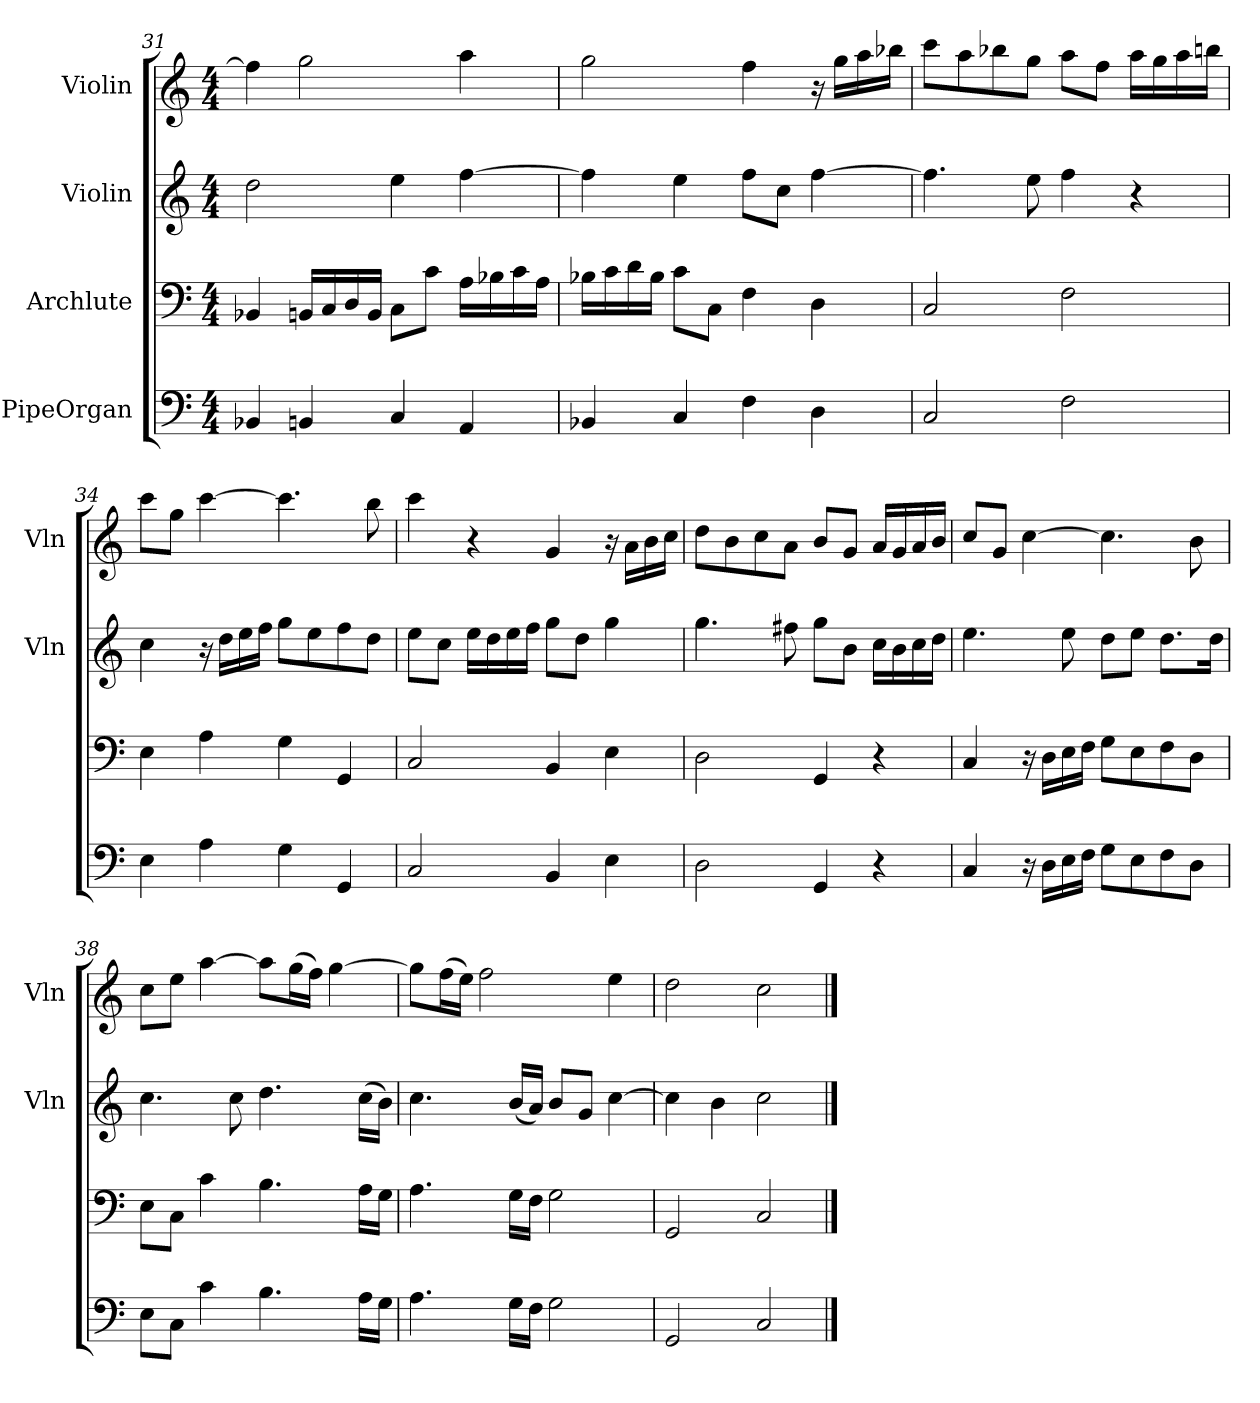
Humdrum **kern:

**kern	**kern	**kern	**kern
*part4	*part3	*part2	*part1
*staff4	*staff3	*staff2	*staff1
*I"PipeOrgan	*I"Archlute	*I"Violin	*I"Violin
*	*	*I'Vln	*I'Vln
*clefF4	*clefF4	*clefG2	*clefG2
*k[]	*k[]	*k[]	*k[]
*C:	*C:	*C:	*C:
*M4/4	*M4/4	*M4/4	*M4/4
=31	=31	=31	=31
4BB-X/	4BB-X/	2dd\	4ff\]
4BBn/	16BBn/LL	.	2gg\
.	16C/	.	.
.	16D/	.	.
.	16BB/JJ	.	.
4C/	8C\L	4ee\	.
.	8c\J	.	.
4AA/	16A\LL	[4ff\	4aa\
.	16B-X\	.	.
.	16c\	.	.
.	16A\JJ	.	.
=32	=32	=32	=32
4BB-X/	16B-X\LL	4ff\]	2gg\
.	16c\	.	.
.	16d\	.	.
.	16B-\JJ	.	.
4C/	8c\L	4ee\	.
.	8C\J	.	.
4F\	4F\	8ff\L	4ff\
.	.	8cc\J	.
4D\	4D\	[4ff\	16r
.	.	.	16gg\LL
.	.	.	16aa\
.	.	.	16bb-X\JJ
=33	=33	=33	=33
2C/	2C/	4.ff\]	8ccc\L
.	.	.	8aa\
.	.	.	8bb-X\
.	.	8ee\	8gg\J
2F\	2F\	4ff\	8aa\L
.	.	.	8ff\J
.	.	4r	16aa\LL
.	.	.	16gg\
.	.	.	16aa\
.	.	.	16bbn\JJ
=34	=34	=34	=34
4E\	4E\	4cc\	8ccc\L
.	.	.	8gg\J
4A\	4A\	16r	[4ccc\
.	.	16dd\LL	.
.	.	16ee\	.
.	.	16ff\JJ	.
4G\	4G\	8gg\L	4.ccc\]
.	.	8ee\	.
4GG/	4GG/	8ff\	.
.	.	8dd\J	8bb\
=35	=35	=35	=35
2C/	2C/	8ee\L	4ccc\
.	.	8cc\J	.
.	.	16ee\LL	4r
.	.	16dd\	.
.	.	16ee\	.
.	.	16ff\JJ	.
4BB/	4BB/	8gg\L	4g/
.	.	8dd\J	.
4E\	4E\	4gg\	16r
.	.	.	16a\LL
.	.	.	16b\
.	.	.	16cc\JJ
=36	=36	=36	=36
2D\	2D\	4.gg\	8dd\L
.	.	.	8b\
.	.	.	8cc\
.	.	8ff#X\	8a\J
4GG/	4GG/	8gg\L	8b/L
.	.	8b\J	8g/J
4r	4r	16cc\LL	16a/LL
.	.	16b\	16g/
.	.	16cc\	16a/
.	.	16dd\JJ	16b/JJ
=37	=37	=37	=37
4C/	4C/	4.ee\	8cc/L
.	.	.	8g/J
16r	16r	.	[4cc\
16D\LL	16D\LL	.	.
16E\	16E\	8ee\	.
16F\JJ	16F\JJ	.	.
8G\L	8G\L	8dd\L	4.cc\]
8E\	8E\	8ee\J	.
8F\	8F\	8.dd\L	.
8D\J	8D\J	.	8b\
.	.	16dd\Jk	.
=38	=38	=38	=38
8E\L	8E\L	4.cc\	8cc\L
8C\J	8C\J	.	8ee\J
4c\	4c\	.	[4aa\
.	.	8cc\	.
4.B\	4.B\	4.dd\	8aa\L]
.	.	.	(16gg\L
.	.	.	16ff\JJ)
.	.	.	[4gg\
16A\LL	16A\LL	(16cc\LL	.
16G\JJ	16G\JJ	16b\JJ)	.
=39	=39	=39	=39
4.A\	4.A\	4.cc\	8gg\L]
.	.	.	(16ff\L
.	.	.	16ee\JJ)
.	.	.	2ff\
16G\LL	16G\LL	(16b/LL	.
16F\JJ	16F\JJ	16a/JJ)	.
2G\	2G\	8b/L	.
.	.	8g/J	.
.	.	[4cc\	4ee\
=40	=40	=40	=40
2GG/	2GG/	4cc\]	2dd\
.	.	4b\	.
2C/	2C/	2cc\	2cc\
==	==	==	==
*-	*-	*-	*-
